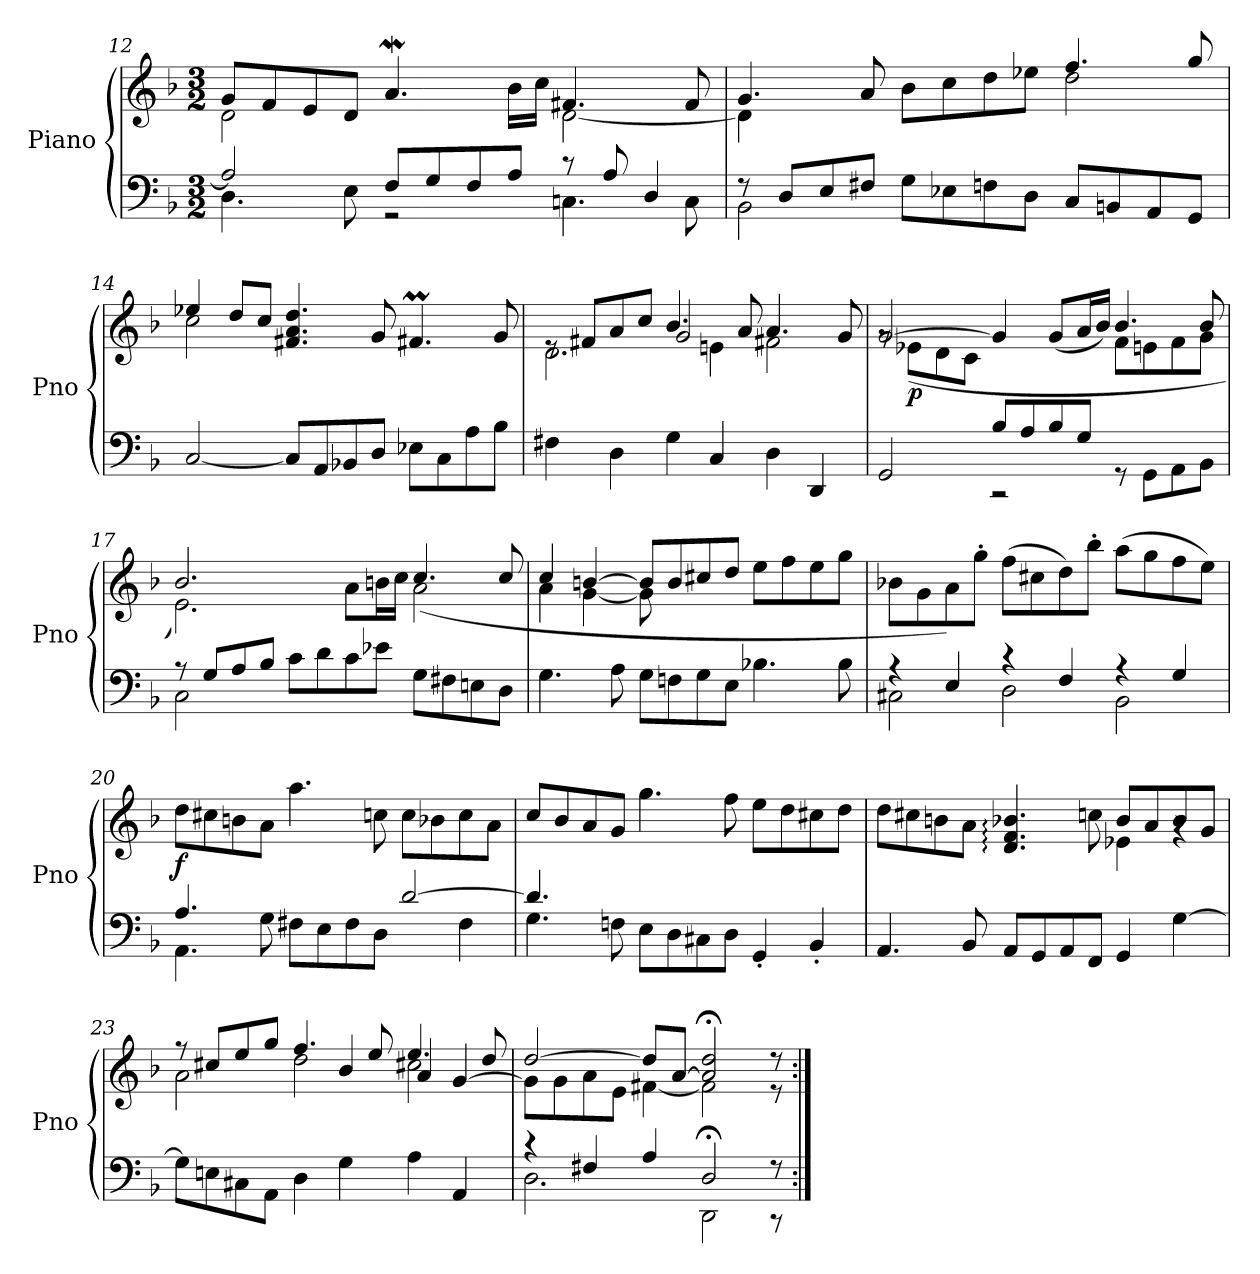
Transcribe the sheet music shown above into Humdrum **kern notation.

**kern	**kern	**dynam
*part1	*part1	*part1
*staff2	*staff1	*staff1/2
*I"Piano	*	*
*I'Pno	*	*
*clefF4	*clefG2	*
*k[b-]	*k[b-]	*
*M3/2	*M3/2	*
=12	=12	=12
*^	*^	*
2A/]	4.D\	8g/L	2d\	.
.	.	8f/	.	.
.	.	8e/	.	.
.	8E\	8d/J	.	.
8F/L	2r	4.aW/	2ryy	.
8G/	.	.	.	.
8F/	.	.	.	.
8A/J	.	16b-\LL	.	.
.	.	16cc\JJ	.	.
8r	4.Cn\	4.f#X/	[2d\	.
8A/	.	.	.	.
4D/	.	.	.	.
.	8C\	8f#/	.	.
!!LO:LB:g=z	!!
=13	=13	=13	=13	=13
8r	2BB-\	4.g/	4d\]	.
8D/L	.	.	.	.
8E/	.	.	2.ryy	.
8F#X/J	.	8a/	.	.
8G\L	1ryy	8b-\L	.	.
8E-X\	.	8cc\	.	.
8Fn\	.	8dd\	.	.
8D\J	.	8ee-X\J	.	.
8C/L	.	4.ff/	2dd\	.
8BBn/	.	.	.	.
8AA/	.	.	.	.
8GG/J	.	8gg/	.	.
*v	*v	*	*	*
=14	=14	=14	=14
[2C/	4ee-X/	2cc\	.
.	8dd/L	.	.
.	8cc/J	.	.
8C/L]	4.f#X/ 4.a/ 4.dd/	1ryy	.
8AA/	.	.	.
8BB-X/	.	.	.
8D/J	8g/	.	.
8E-X\L	4.f#Xm/	.	.
8C\	.	.	.
8A\	.	.	.
8B-\J	8g/	.	.
=15	=15	=15	=15
*	*	*^	*
4F#X\	8re	2.d\	2ryy	.
.	8f#X/L	.	.	.
4D\	8a/	.	.	.
.	8cc/J	.	.	.
4G\	4.b-/	.	2g/	.
4C/	.	4en\	.	.
.	8a/	.	.	.
4D\	4.a/	2f#X\	2ryy	.
4DD/	.	.	.	.
.	8g/	.	.	.
*	*	*v	*v	*
!!LO:LB:g=z
=16	=16	=16	=16
*^	*	*	*
2GG/	2ryy	[2g/	8rg	.
!	!	!	!	!LO:DY:b
.	.	.	(<8e-X\L	p
.	.	.	8d\	.
.	.	.	8c\J	.
2rCC	8B-/L	4g/]	2ryy	.
.	8A/	.	.	.
.	8B-/	(<8g/L	.	.
.	8G/J	16a/L	.	.
.	.	16b-/JJ)	.	.
8rGG	2ryy	4.b-/	8f\L	.
8GG\L	.	.	8en\	.
8AA\	.	.	8f\	.
8BB-\J	.	8b-/	8g\J	.
=17	=17	=17	=17	=17
8r	2C\	2.b-/	2.e\)	.
(>8G/L	.	.	.	.
8A/	.	.	.	.
8B-/J	.	.	.	.
8c\L	1ryy	.	.	.
8d\	.	.	.	.
8c\	.	8a\L	4ryy	.
8e-X\J	.	16bn\L	.	.
.	.	16cc\JJ	.	.
8G\L	.	4.cc/	(2a\	.
8F#X\	.	.	.	.
8En\	.	.	.	.
8D\J	.	8cc/	.	.
*v	*v	*	*	*
!!LO:LB:g=z	!!
=18	=18	=18	=18
4.G\	4cc/	4a\	.
.	[4bn/	[4g\	.
8A\	.	.	.
8G\L	8b/L]	8g\]	.
8Fn\	8b/	2..ryy	.
8G\	8cc#X/	.	.
8E\J	8dd/J	.	.
4.B-X\	8ee\L	.	.
.	8ff\	.	.
.	8ee\	.	.
8B-\	8gg\J	.	.
*	*v	*v	*
=19	=19	=19
*^	*	*
4r	2C#X\	8b-X\L	.
.	.	8g\	.
4E/	.	8a\)	.
.	.	8gg'\J	.
4r	2D\	(>8ff\L	.
.	.	8cc#X\	.
4F/	.	8dd\)	.
.	.	8bb-'\J	.
4r	2BB-\	(>8aa\L	.
.	.	8gg\	.
4G/	.	8ff\	.
.	.	8ee\J)	.
!!LO:LB:g=z
=20	=20	=20	=20
!	!	!	!LO:DY:b
4.A/	4.AA\	8dd\L	f
.	.	8cc#X\	.
.	.	8bn\	.
8G\	2..ryy	8a\J	.
8F#X\L	.	4.aa\	.
8E\	.	.	.
8F#\	.	.	.
8D\J	.	8ccn\	.
[2d/	.	8cc\L	.
.	.	8b-X\	.
.	4F#\	8cc\	.
.	.	8a\J	.
=21	=21	=21	=21
4.d/]	4.G\	8cc/L	.
.	.	8b-/	.
.	.	8a/	.
8Fn\	1ryy	8g/J	.
8E\L	.	4.gg\	.
8D\	.	.	.
8C#X\	.	.	.
8D\J	.	8ff\	.
4GG'/	.	8ee\L	.
.	.	8dd\	.
4BB-'/	.	8cc#X\	.
.	8ryy	8dd\J	.
*v	*v	*	*
!!LO:LB:g=z
=22	=22	=22
*	*^	*
4.AA/	8dd\L	1ryy	.
.	8cc#X\	.	.
.	8bn\	.	.
8BB-/	8a\J	.	.
8AA/L	4.d/: 4.f/: 4.b-X/:	.	.
8GG/	.	.	.
8AA/	.	.	.
8FF/J	8ccn\	.	.
4GG/	8b-/L	4e-X\	.
.	8a/	.	.
[4G\	8b-/	4rg	.
.	8g/J	.	.
=23	=23	=23	=23
*	*	*^	*
8G\L]	8r	2a\	2.ryy	.
8En\	8cc#X/L	.	.	.
8C#X\	8ee/	.	.	.
8AA\J	8gg/J	.	.	.
4D\	4.ff/	2dd\	.	.
4G\	.	.	4b-/	.
.	8ee/	.	.	.
4A\	4.ee/	2cc#X\	4a/	.
4AA/	.	.	[4g/	.
.	8dd/	.	.	.
*	*	*v	*v	*
=24	=24	=24	=24
*^	*	*	*
4r	2.D\	[2dd/	8g\L]	.
.	.	.	8g\	.
4F#X/	.	.	8a\	.
.	.	.	8e\J	.
4A/	.	8dd/L]	[4f#X\	.
.	.	[8a/J	.	.
2D;</	2DD\	2a/];< 2dd/;<	2f#\]	.
8r	8r	8r	8r	.
*v	*v	*	*	*
*	*v	*v	*
=:|!	=:|!	=:|!
*-	*-	*-
